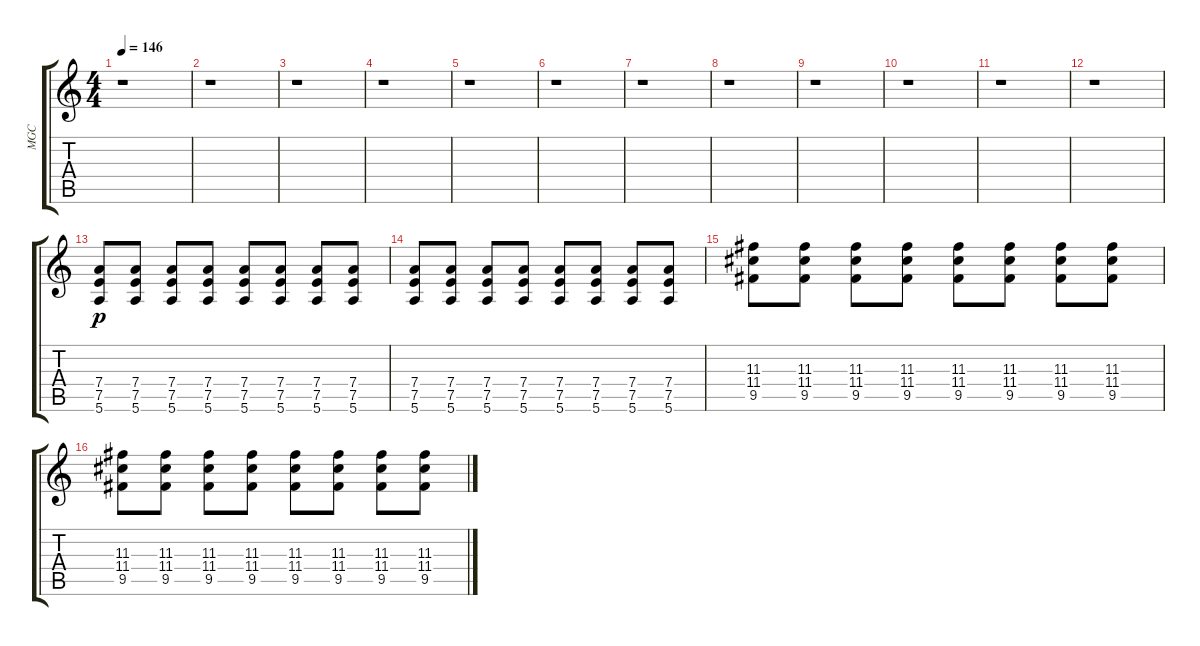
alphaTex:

\track ("MGC" "MGC") {instrument overdrivenguitar}
\staff {score tabs}
\tuning (E4 B3 G3 D3 A2 E2) {hide}
\ts (4 4)
\tempo 146
\clef g2
\ks c
r.1{dy f} |
r.1 |
r.1 |
r.1 |
r.1 |
r.1 |
r.1 |
r.1 |
r.1 |
r.1 |
r.1 |
r.1 |
(7.4 7.5 5.6).8{dy p} (7.4 7.5 5.6).8 (7.4 7.5 5.6).8 (7.4 7.5 5.6).8 (7.4 7.5 5.6).8 (7.4 7.5 5.6).8 (7.4 7.5 5.6).8 (7.4 7.5 5.6).8 |
(7.4 7.5 5.6).8 (7.4 7.5 5.6).8 (7.4 7.5 5.6).8 (7.4 7.5 5.6).8 (7.4 7.5 5.6).8 (7.4 7.5 5.6).8 (7.4 7.5 5.6).8 (7.4 7.5 5.6).8 |
(11.3 11.4 9.5).8 (11.3 11.4 9.5).8 (11.3 11.4 9.5).8 (11.3 11.4 9.5).8 (11.3 11.4 9.5).8 (11.3 11.4 9.5).8 (11.3 11.4 9.5).8 (11.3 11.4 9.5).8 |
(11.3 11.4 9.5).8 (11.3 11.4 9.5).8 (11.3 11.4 9.5).8 (11.3 11.4 9.5).8 (11.3 11.4 9.5).8 (11.3 11.4 9.5).8 (11.3 11.4 9.5).8 (11.3 11.4 9.5).8
